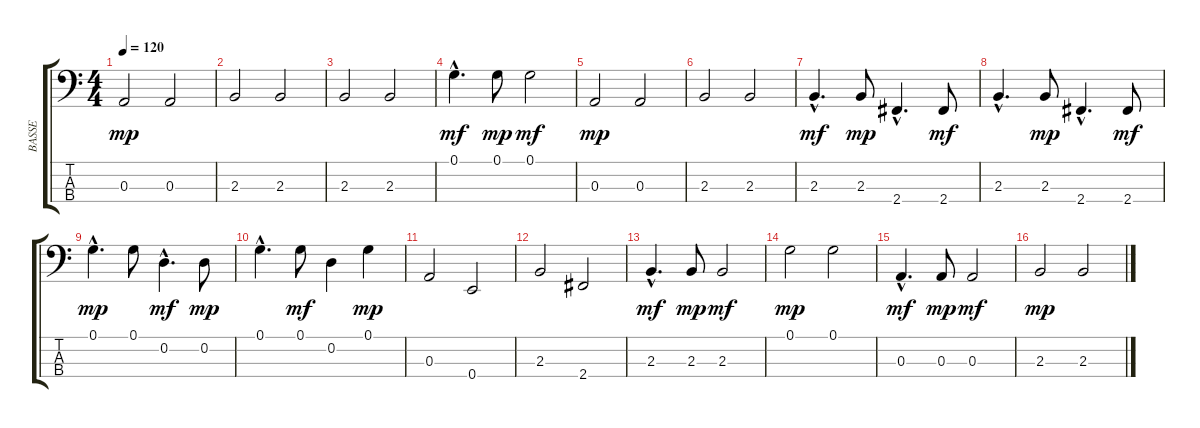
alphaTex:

\track ("BASSE" "BASSE") {instrument fretlessbass}
\staff {score tabs}
\tuning (G2 D2 A1 E1) {hide}
\ts (4 4)
\tempo 120
\clef f4
\ks c
0.3.2{dy mp} 0.3.2 |
2.3.2 2.3.2 |
2.3.2 2.3.2 |
0.1{hac}.4{d dy mf} 0.1.8{dy mp} 0.1.2{dy mf} |
0.3.2{dy mp} 0.3.2 |
2.3.2 2.3.2 |
2.3{hac}.4{d dy mf} 2.3.8{dy mp} 2.4{hac}.4{d} 2.4.8{dy mf} |
2.3{hac}.4{d} 2.3.8{dy mp} 2.4{hac}.4{d} 2.4.8{dy mf} |
0.1{hac}.4{d dy mp} 0.1.8 0.2{hac}.4{d dy mf} 0.2.8{dy mp} |
0.1{hac}.4{d} 0.1.8{dy mf} 0.2.4 0.1.4{dy mp} |
0.3.2 0.4.2 |
2.3.2 2.4.2 |
2.3{hac}.4{d dy mf} 2.3.8{dy mp} 2.3.2{dy mf} |
0.1.2{dy mp} 0.1.2 |
0.3{hac}.4{d dy mf} 0.3.8{dy mp} 0.3.2{dy mf} |
2.3.2{dy mp} 2.3.2
